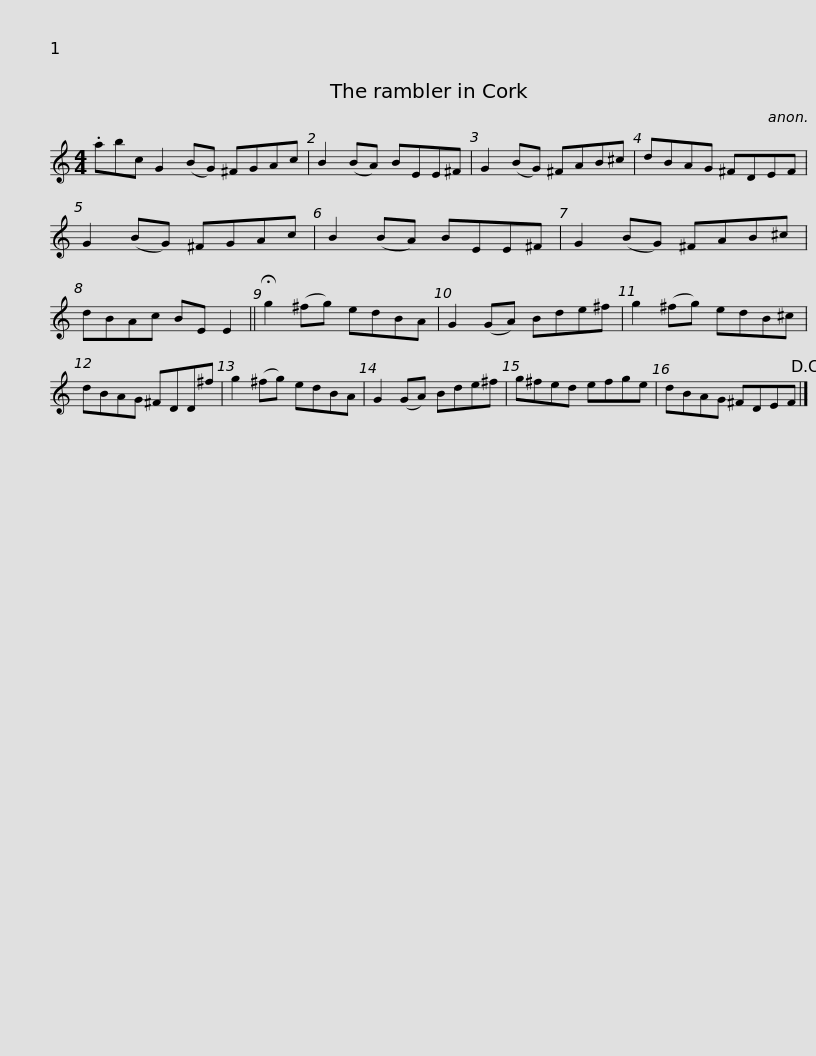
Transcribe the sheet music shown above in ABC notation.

X:1
L:1/8
M:4/4
I:linebreak $
K:C
V:1 treble
V:1
 .abc G2 (BG) ^FGAc | B2 (BA) BEE^F | G2 (BG) ^FAB^c | dBAG ^FDEF | G2 (BG) ^FGAc |$ %5
 B2 (BA) BEE^F | G2 (BG) ^FAB^c | dBAc BE E2 || !fermata!g2 (^fg) edBA | G2 (GA) Bde^f | %10
 g2 (^fg) edB^c |$ dBAG ^FDD^f | g2 (^fg) edBA | G2 (GA) Bde^f | g^fed efge | %15
 dBAG ^FDEF!D.C.! |] %16
